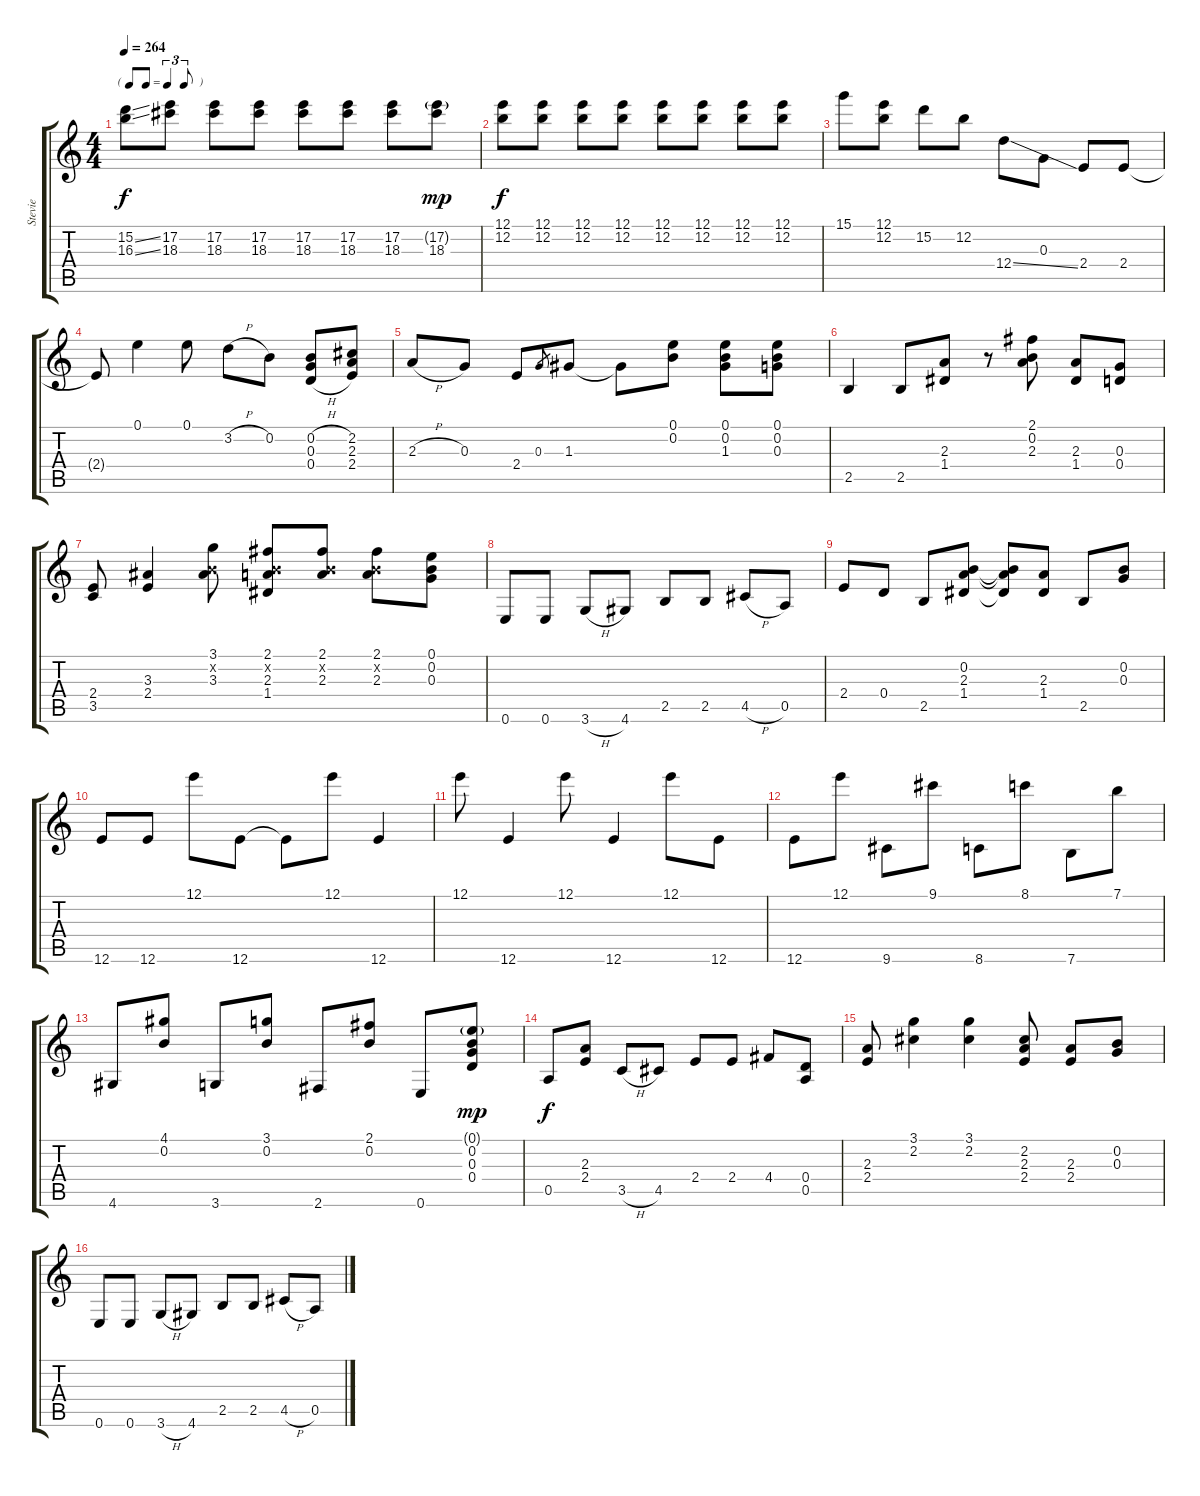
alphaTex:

\track ("Stevie" "Stevie") {instrument distortionguitar}
\staff {score tabs}
\tuning (E4 B3 G3 D3 A2 E2) {hide}
\ts (4 4)
\tf triplet8th
\tempo 264
\clef g2
\ks c
(15.2{ss} 16.3{ss}).8{dy f} (17.2 18.3).8 (17.2 18.3).8 (17.2 18.3).8 (17.2 18.3).8 (17.2 18.3).8 (17.2 18.3).8 (17.2{g} 18.3).8{dy mp} |
(12.1 12.2).8{dy f} (12.1 12.2).8 (12.1 12.2).8 (12.1 12.2).8 (12.1 12.2).8 (12.1 12.2).8 (12.1 12.2).8 (12.1 12.2).8 |
15.1.8 (12.1 12.2).8 15.2.8 12.2.8 12.4{ss}.8 0.3.8 2.4.8 2.4.8 |
2.4{t}.8 0.1.4 0.1.8 3.2{h}.8 0.2.8 (0.2{h} 0.3{h} 0.4{h}).8 (2.2 2.3 2.4).8 |
2.3{h}.8 0.3.8 2.4.8 0.3.8{gr} 1.3.8 1.3{t}.8 (0.1 0.2).8 (0.1 0.2 1.3).8 (0.1 0.2 0.3).8 |
2.5.4 2.5.8 (2.3 1.4).8 r.8 (2.1 0.2 2.3).8 (2.3 1.4).8 (0.3 0.4).8 |
(2.4 3.5).8 (3.3 2.4).4 (3.1 0.2{x} 3.3).8 (2.1 0.2{x} 2.3 1.4).8 (2.1 0.2{x} 2.3).8 (2.1 0.2{x} 2.3).8 (0.1 0.2 0.3).8 |
0.6.8 0.6.8 3.6{h}.8 4.6.8 2.5.8 2.5.8 4.5{h}.8 0.5.8 |
2.4.8 0.4.8 2.5.8 (0.2 2.3 1.4).8 (0.2{t} 2.3{t} 1.4{t}).8 (2.3 1.4).8 2.5.8 (0.2 0.3).8 |
12.6.8 12.6.8 12.1.8 12.6.8 12.6{t}.8 12.1.8 12.6.4 |
12.1.8 12.6.4 12.1.8 12.6.4 12.1.8 12.6.8 |
12.6.8 12.1.8 9.6.8 9.1.8 8.6.8 8.1.8 7.6.8 7.1.8 |
4.6.8 (4.1 0.2).8 3.6.8 (3.1 0.2).8 2.6.8 (2.1 0.2).8 0.6.8 (0.1{g} 0.2 0.3 0.4).8{dy mp} |
0.5.8{dy f} (2.3 2.4).8 3.5{h}.8 4.5.8 2.4.8 2.4.8 4.4.8 (0.4 0.5).8 |
(2.3 2.4).8 (3.1 2.2).4 (3.1 2.2).4 (2.2 2.3 2.4).8 (2.3 2.4).8 (0.2 0.3).8 |
0.6.8 0.6.8 3.6{h}.8 4.6.8 2.5.8 2.5.8 4.5{h}.8 0.5.8
